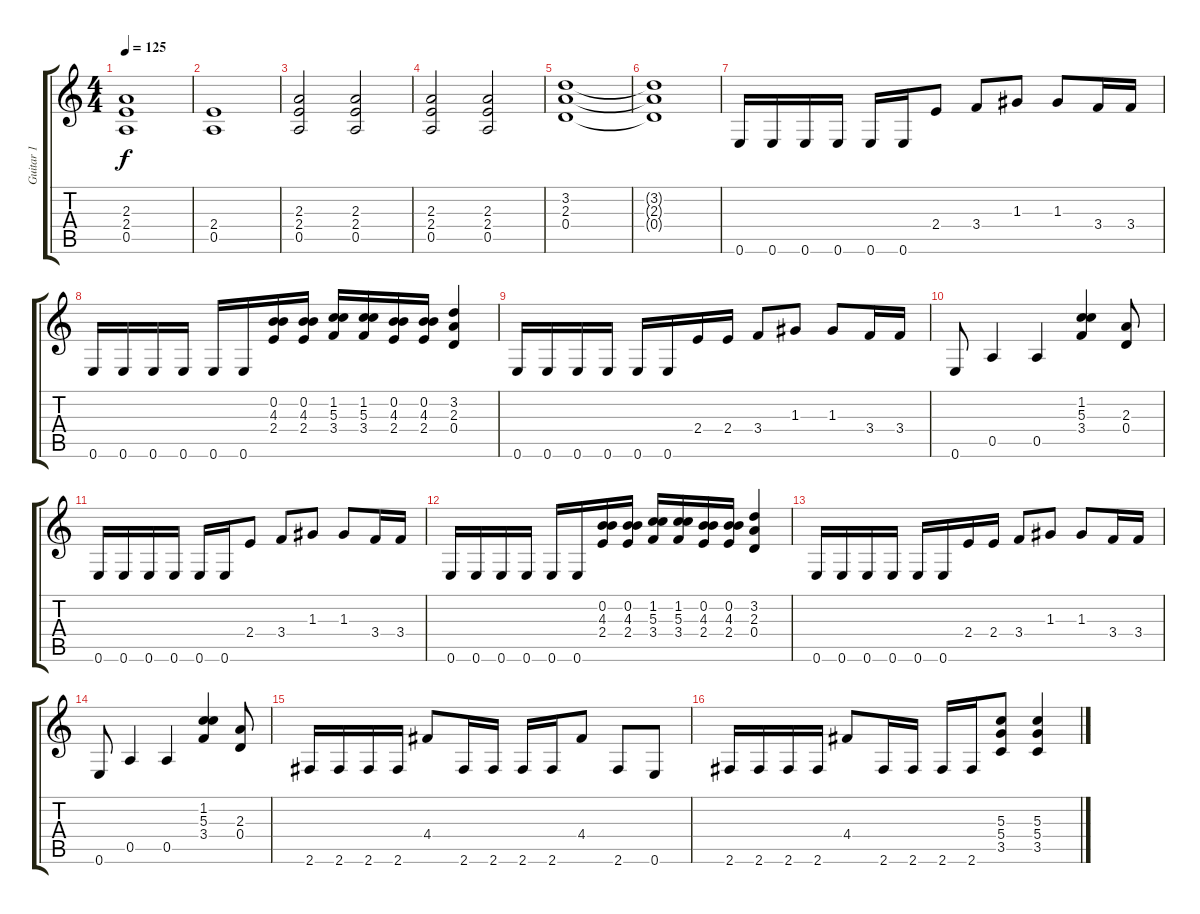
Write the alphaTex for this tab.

\track ("Guitar 1" "Guitar 1") {instrument distortionguitar}
\staff {score tabs}
\tuning (E4 B3 G3 D3 A2 E2) {hide}
\ts (4 4)
\tempo 125
\clef g2
\ks c
(2.3 2.4 0.5).1{dy f} |
(2.4 0.5).1 |
(2.3 2.4 0.5).2 (2.3 2.4 0.5).2 |
(2.3 2.4 0.5).2 (2.3 2.4 0.5).2 |
(3.2 2.3 0.4).1 |
(3.2{t} 2.3{t} 0.4{t}).1 |
0.6.16 0.6.16 0.6.16 0.6.16 0.6.16 0.6.16 2.4.8 3.4.8 1.3.8 1.3.8 3.4.16 3.4.16 |
0.6.16 0.6.16 0.6.16 0.6.16 0.6.16 0.6.16 (0.2 4.3 2.4).16 (0.2 4.3 2.4).16 (1.2 5.3 3.4).16 (1.2 5.3 3.4).16 (0.2 4.3 2.4).16 (0.2 4.3 2.4).16 (3.2 2.3 0.4).4 |
0.6.16 0.6.16 0.6.16 0.6.16 0.6.16 0.6.16 2.4.16 2.4.16 3.4.8 1.3.8 1.3.8 3.4.16 3.4.16 |
0.6.8 0.5.4 0.5.4 (1.2 5.3 3.4).4 (2.3 0.4).8 |
0.6.16 0.6.16 0.6.16 0.6.16 0.6.16 0.6.16 2.4.8 3.4.8 1.3.8 1.3.8 3.4.16 3.4.16 |
0.6.16 0.6.16 0.6.16 0.6.16 0.6.16 0.6.16 (0.2 4.3 2.4).16 (0.2 4.3 2.4).16 (1.2 5.3 3.4).16 (1.2 5.3 3.4).16 (0.2 4.3 2.4).16 (0.2 4.3 2.4).16 (3.2 2.3 0.4).4 |
0.6.16 0.6.16 0.6.16 0.6.16 0.6.16 0.6.16 2.4.16 2.4.16 3.4.8 1.3.8 1.3.8 3.4.16 3.4.16 |
0.6.8 0.5.4 0.5.4 (1.2 5.3 3.4).4 (2.3 0.4).8 |
2.6.16 2.6.16 2.6.16 2.6.16 4.4.8 2.6.16 2.6.16 2.6.16 2.6.16 4.4.8 2.6.8 0.6.8 |
2.6.16 2.6.16 2.6.16 2.6.16 4.4.8 2.6.16 2.6.16 2.6.16 2.6.16 (5.3 5.4 3.5).8 (5.3 5.4 3.5).4
